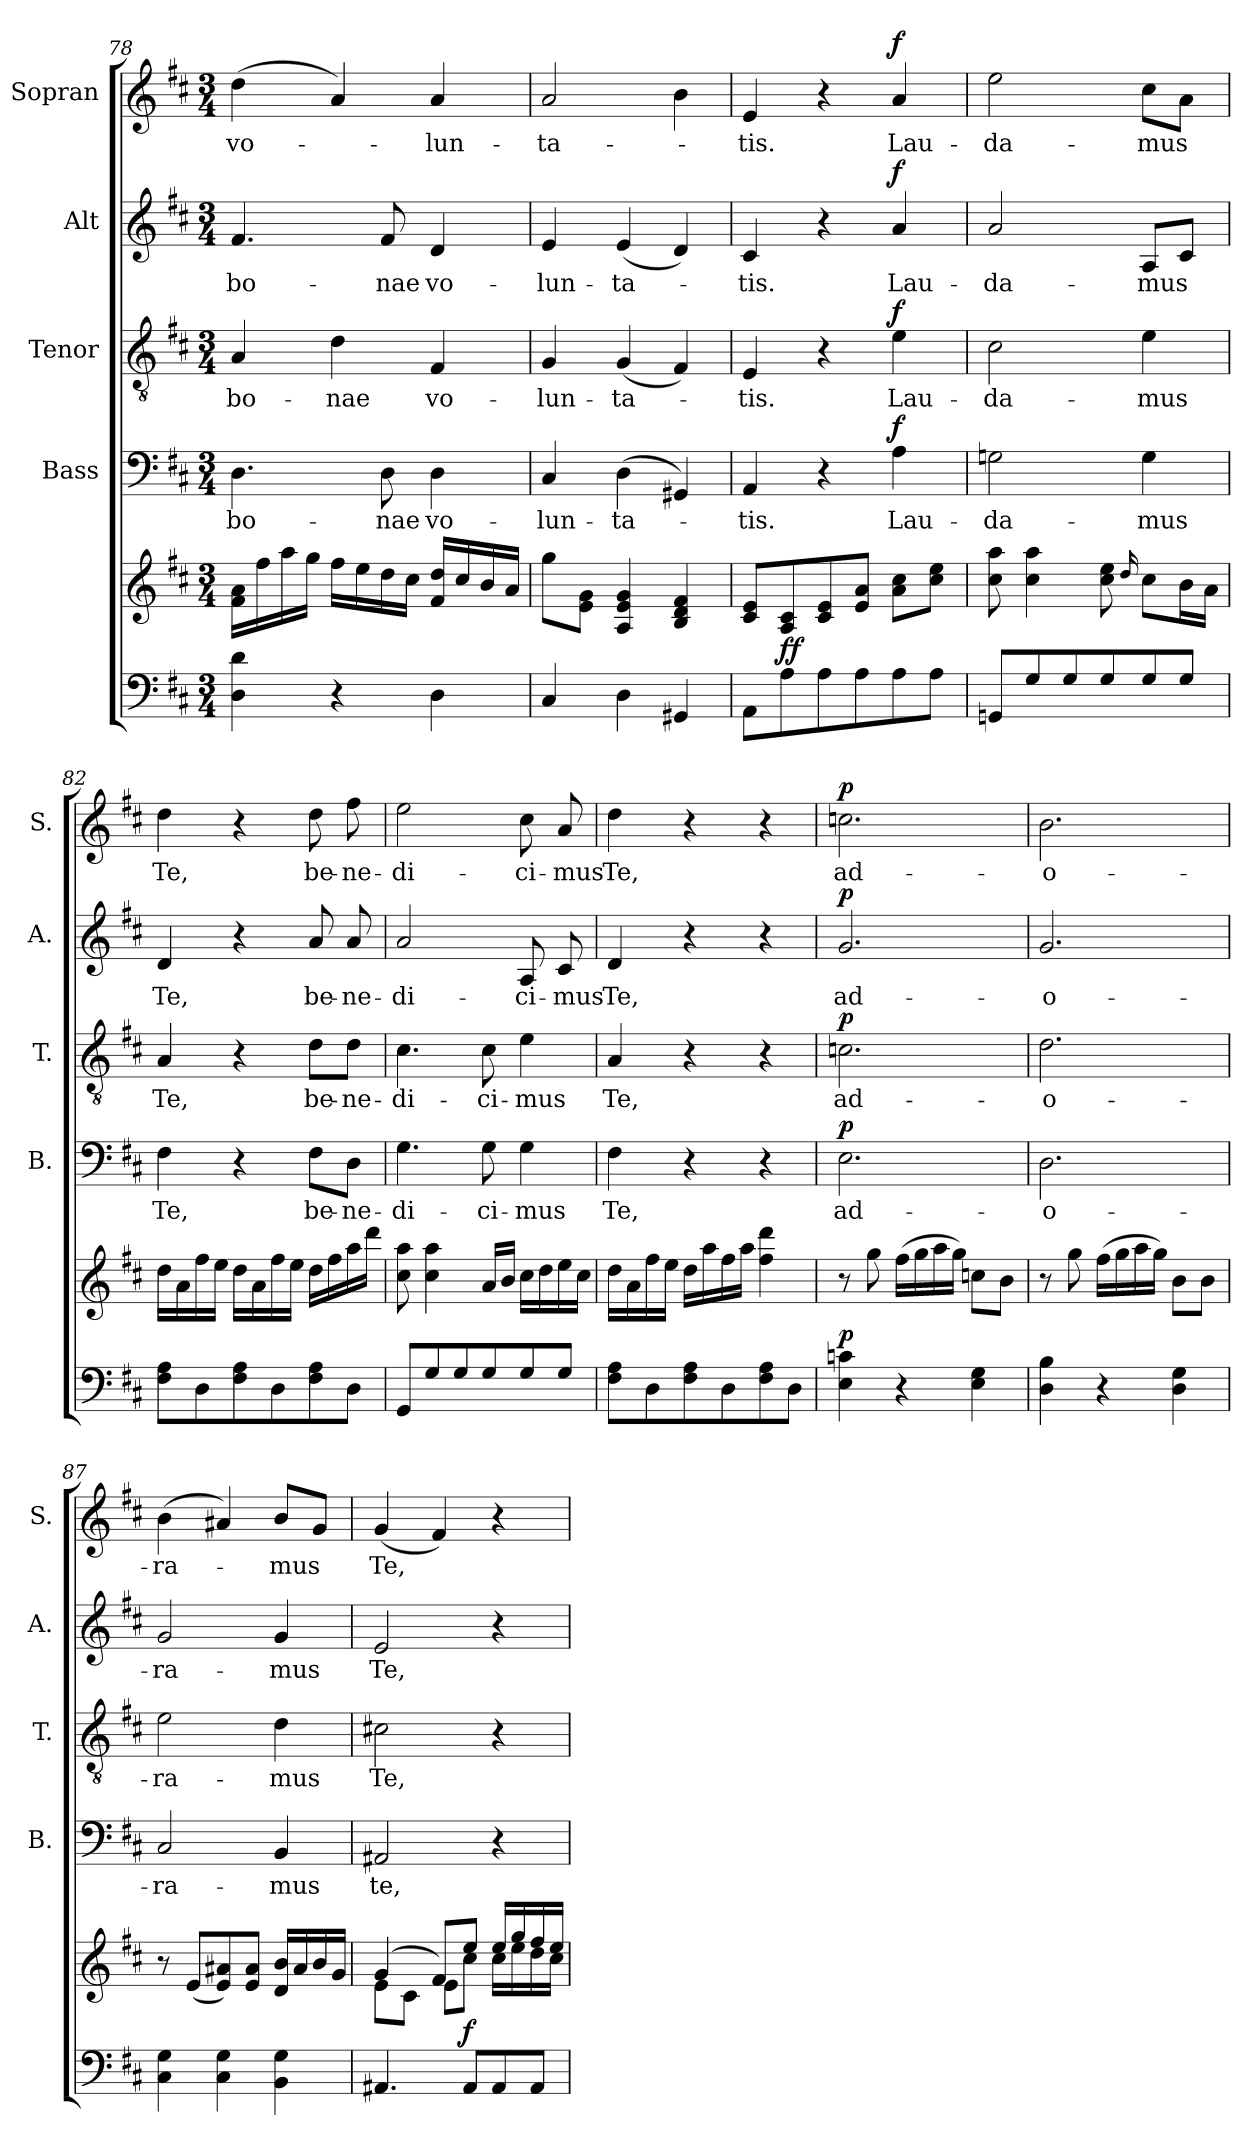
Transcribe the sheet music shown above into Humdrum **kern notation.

**kern	**kern	**dynam	**kern	**text	**dynam	**kern	**text	**dynam	**kern	**text	**dynam	**kern	**text	**dynam
*part5	*part5	*part5	*part4	*part4	*part4	*part3	*part3	*part3	*part2	*part2	*part2	*part1	*part1	*part1
*staff6	*staff5	*staff5/6	*staff4	*staff4	*staff4	*staff3	*staff3	*staff3	*staff2	*staff2	*staff2	*staff1	*staff1	*staff1
*	*	*	*I"Bass	*	*	*I"Tenor	*	*	*I"Alt	*	*	*I"Sopran	*	*
*	*	*	*I'B.	*	*	*I'T.	*	*	*I'A.	*	*	*I'S.	*	*
*clefF4	*clefG2	*	*clefF4	*	*	*clefGv2	*	*	*clefG2	*	*	*clefG2	*	*
*k[f#c#]	*k[f#c#]	*	*k[f#c#]	*	*	*k[f#c#]	*	*	*k[f#c#]	*	*	*k[f#c#]	*	*
*D:	*D:	*	*D:	*	*	*D:	*	*	*D:	*	*	*D:	*	*
*M3/4	*M3/4	*	*M3/4	*	*	*M3/4	*	*	*M3/4	*	*	*M3/4	*	*
=78	=78	=78	=78	=78	=78	=78	=78	=78	=78	=78	=78	=78	=78	=78
!	!	!	!	!LO:LY:b	!	!	!LO:LY:b	!	!	!LO:LY:b	!	!	!LO:LY:b	!
4D\ 4d\	16f#\ 16a\LL	.	4.D\	bo-	.	4A/	bo-	.	4.f#/	bo-	.	(>4dd\	vo-	.
.	16ff#\	.	.	.	.	.	.	.	.	.	.	.	.	.
.	16aa\	.	.	.	.	.	.	.	.	.	.	.	.	.
.	16gg\JJ	.	.	.	.	.	.	.	.	.	.	.	.	.
!	!	!	!	!	!	!	!LO:LY:b	!	!	!	!	!	!	!
4r	16ff#\LL	.	.	.	.	4d\	-nae	.	.	.	.	4a/)	.	.
.	16ee\	.	.	.	.	.	.	.	.	.	.	.	.	.
!	!	!	!	!LO:LY:b	!	!	!	!	!	!LO:LY:b	!	!	!	!
.	16dd\	.	8D\	-nae	.	.	.	.	8f#/	-nae	.	.	.	.
.	16cc#\JJ	.	.	.	.	.	.	.	.	.	.	.	.	.
!	!	!	!	!LO:LY:b	!	!	!LO:LY:b	!	!	!LO:LY:b	!	!	!LO:LY:b	!
4D\	16f#/ 16dd/LL	.	4D\	vo-	.	4F#/	vo-	.	4d/	vo-	.	4a/	-lun-	.
.	16cc#/	.	.	.	.	.	.	.	.	.	.	.	.	.
.	16b/	.	.	.	.	.	.	.	.	.	.	.	.	.
.	16a/JJ	.	.	.	.	.	.	.	.	.	.	.	.	.
=79	=79	=79	=79	=79	=79	=79	=79	=79	=79	=79	=79	=79	=79	=79
!	!	!	!	!LO:LY:b	!	!	!LO:LY:b	!	!	!LO:LY:b	!	!	!LO:LY:b	!
4C#/	8gg\L	.	4C#/	-lun-	.	4G/	-lun-	.	4e/	-lun-	.	2a/	-ta-	.
.	8e\ 8g\J	.	.	.	.	.	.	.	.	.	.	.	.	.
!	!	!	!	!LO:LY:b	!	!	!LO:LY:b	!	!	!LO:LY:b	!	!	!	!
4D\	4A/ 4e/ 4g/	.	(>4D\	-ta-	.	(<4G/	-ta-	.	(<4e/	-ta-	.	.	.	.
4GG#X/	4B/ 4d/ 4f#/	.	4GG#X/)	.	.	4F#/)	.	.	4d/)	.	.	4b\	.	.
=80	=80	=80	=80	=80	=80	=80	=80	=80	=80	=80	=80	=80	=80	=80
!	!	!	!	!LO:LY:b	!	!	!LO:LY:b	!	!	!LO:LY:b	!	!	!LO:LY:b	!
8AA\L	8c#/ 8e/L	.	4AA/	-tis.	.	4E/	-tis.	.	4c#/	-tis.	.	4e/	-tis.	.
!	!	!LO:DY:a=2	!	!	!	!	!	!	!	!	!	!	!	!
!	!	!LO:DY:n=1:b	!	!	!	!	!	!	!	!	!	!	!	!
8A\	8A/ 8c#/	f f	.	.	.	.	.	.	.	.	.	.	.	.
8A\	8c#/ 8e/	.	4r	.	.	4r	.	.	4r	.	.	4r	.	.
8A\	8e/ 8a/J	.	.	.	.	.	.	.	.	.	.	.	.	.
!	!	!	!	!LO:LY:b	!LO:DY:a	!	!LO:LY:b	!LO:DY:a	!	!LO:LY:b	!LO:DY:a	!	!LO:LY:b	!LO:DY:a
8A\	8a\ 8cc#\L	.	4A\	Lau-	f	4e\	Lau-	f	4a/	Lau-	f	4a/	Lau-	f
8A\J	8cc#\ 8ee\J	.	.	.	.	.	.	.	.	.	.	.	.	.
=81	=81	=81	=81	=81	=81	=81	=81	=81	=81	=81	=81	=81	=81	=81
!	!	!	!	!LO:LY:b	!	!	!LO:LY:b	!	!	!LO:LY:b	!	!	!LO:LY:b	!
8GGn/L	8cc#\ 8aa\	.	2Gn\	-da-	.	2c#\	-da-	.	2a/	-da-	.	2ee\	-da-	.
8G/	4cc#\ 4aa\	.	.	.	.	.	.	.	.	.	.	.	.	.
8G/	.	.	.	.	.	.	.	.	.	.	.	.	.	.
8G/	8cc#\ 8ee\	.	.	.	.	.	.	.	.	.	.	.	.	.
.	16qqdd/	.	.	.	.	.	.	.	.	.	.	.	.	.
!	!	!	!	!LO:LY:b	!	!	!LO:LY:b	!	!	!LO:LY:b	!	!	!LO:LY:b	!
8G/	8cc#\L	.	4G\	-mus	.	4e\	-mus	.	8A/L	-mus	.	8cc#\L	-mus	.
8G/J	16b\L	.	.	.	.	.	.	.	8c#/J	.	.	8a\J	.	.
.	16a\JJ	.	.	.	.	.	.	.	.	.	.	.	.	.
!!LO:LB:g=z
=82	=82	=82	=82	=82	=82	=82	=82	=82	=82	=82	=82	=82	=82	=82
!	!	!	!	!LO:LY:b	!	!	!LO:LY:b	!	!	!LO:LY:b	!	!	!LO:LY:b	!
8F#\ 8A\L	16dd\LL	.	4F#\	Te,	.	4A/	Te,	.	4d/	Te,	.	4dd\	Te,	.
.	16a\	.	.	.	.	.	.	.	.	.	.	.	.	.
8D\	16ff#\	.	.	.	.	.	.	.	.	.	.	.	.	.
.	16ee\JJ	.	.	.	.	.	.	.	.	.	.	.	.	.
8F#\ 8A\	16dd\LL	.	4r	.	.	4r	.	.	4r	.	.	4r	.	.
.	16a\	.	.	.	.	.	.	.	.	.	.	.	.	.
8D\	16ff#\	.	.	.	.	.	.	.	.	.	.	.	.	.
.	16ee\JJ	.	.	.	.	.	.	.	.	.	.	.	.	.
!	!	!	!	!LO:LY:b	!	!	!LO:LY:b	!	!	!LO:LY:b	!	!	!LO:LY:b	!
8F#\ 8A\	16dd\LL	.	8F#\L	be-	.	8d\L	be-	.	8a/	be-	.	8dd\	be-	.
.	16ff#\	.	.	.	.	.	.	.	.	.	.	.	.	.
!	!	!	!	!LO:LY:b	!	!	!LO:LY:b	!	!	!LO:LY:b	!	!	!LO:LY:b	!
8D\J	16aa\	.	8D\J	-ne-	.	8d\J	-ne-	.	8a/	-ne-	.	8ff#\	-ne-	.
.	16ddd\JJ	.	.	.	.	.	.	.	.	.	.	.	.	.
=83	=83	=83	=83	=83	=83	=83	=83	=83	=83	=83	=83	=83	=83	=83
!	!	!	!	!LO:LY:b	!	!	!LO:LY:b	!	!	!LO:LY:b	!	!	!LO:LY:b	!
8GG/L	8cc#\ 8aa\	.	4.G\	-di-	.	4.c#\	-di-	.	2a/	-di-	.	2ee\	-di-	.
8G/	4cc#\ 4aa\	.	.	.	.	.	.	.	.	.	.	.	.	.
8G/	.	.	.	.	.	.	.	.	.	.	.	.	.	.
!	!	!	!	!LO:LY:b	!	!	!LO:LY:b	!	!	!	!	!	!	!
8G/	16a/LL	.	8G\	-ci-	.	8c#\	-ci-	.	.	.	.	.	.	.
.	16b/JJ	.	.	.	.	.	.	.	.	.	.	.	.	.
!	!	!	!	!LO:LY:b	!	!	!LO:LY:b	!	!	!LO:LY:b	!	!	!LO:LY:b	!
8G/	16cc#\LL	.	4G\	-mus	.	4e\	-mus	.	8A/	-ci-	.	8cc#\	-ci-	.
.	16dd\	.	.	.	.	.	.	.	.	.	.	.	.	.
!	!	!	!	!	!	!	!	!	!	!LO:LY:b	!	!	!LO:LY:b	!
8G/J	16ee\	.	.	.	.	.	.	.	8c#/	-mus	.	8a/	-mus	.
.	16cc#\JJ	.	.	.	.	.	.	.	.	.	.	.	.	.
=84	=84	=84	=84	=84	=84	=84	=84	=84	=84	=84	=84	=84	=84	=84
!	!	!	!	!LO:LY:b	!	!	!LO:LY:b	!	!	!LO:LY:b	!	!	!LO:LY:b	!
8F#\ 8A\L	16dd\LL	.	4F#\	Te,	.	4A/	Te,	.	4d/	Te,	.	4dd\	Te,	.
.	16a\	.	.	.	.	.	.	.	.	.	.	.	.	.
8D\	16ff#\	.	.	.	.	.	.	.	.	.	.	.	.	.
.	16ee\JJ	.	.	.	.	.	.	.	.	.	.	.	.	.
8F#\ 8A\	16dd\LL	.	4r	.	.	4r	.	.	4r	.	.	4r	.	.
.	16aa\	.	.	.	.	.	.	.	.	.	.	.	.	.
8D\	16ff#\	.	.	.	.	.	.	.	.	.	.	.	.	.
.	16aa\JJ	.	.	.	.	.	.	.	.	.	.	.	.	.
8F#\ 8A\	4ff#\ 4ddd\	.	4r	.	.	4r	.	.	4r	.	.	4r	.	.
8D\J	.	.	.	.	.	.	.	.	.	.	.	.	.	.
=85	=85	=85	=85	=85	=85	=85	=85	=85	=85	=85	=85	=85	=85	=85
!	!	!LO:DY:a=2	!	!LO:LY:b	!LO:DY:a	!	!LO:LY:b	!LO:DY:a	!	!LO:LY:b	!LO:DY:a	!	!LO:LY:b	!LO:DY:a
4E\ 4cn\	8r	p	2.E\	ad-	p	2.cn\	ad-	p	2.g/	ad-	p	2.ccn\	ad-	p
.	8gg\	.	.	.	.	.	.	.	.	.	.	.	.	.
4r	(>16ff#\LL	.	.	.	.	.	.	.	.	.	.	.	.	.
.	16gg\	.	.	.	.	.	.	.	.	.	.	.	.	.
.	16aa\	.	.	.	.	.	.	.	.	.	.	.	.	.
.	16gg\JJ)	.	.	.	.	.	.	.	.	.	.	.	.	.
4E\ 4G\	8ccn\L	.	.	.	.	.	.	.	.	.	.	.	.	.
.	8b\J	.	.	.	.	.	.	.	.	.	.	.	.	.
=86	=86	=86	=86	=86	=86	=86	=86	=86	=86	=86	=86	=86	=86	=86
!	!	!	!	!LO:LY:b	!	!	!LO:LY:b	!	!	!LO:LY:b	!	!	!LO:LY:b	!
4D\ 4B\	8r	.	2.D\	-o-	.	2.d\	-o-	.	2.g/	-o-	.	2.b\	-o-	.
.	8gg\	.	.	.	.	.	.	.	.	.	.	.	.	.
4r	(>16ff#\LL	.	.	.	.	.	.	.	.	.	.	.	.	.
.	16gg\	.	.	.	.	.	.	.	.	.	.	.	.	.
.	16aa\	.	.	.	.	.	.	.	.	.	.	.	.	.
.	16gg\JJ)	.	.	.	.	.	.	.	.	.	.	.	.	.
4D\ 4G\	8b\L	.	.	.	.	.	.	.	.	.	.	.	.	.
.	8b\J	.	.	.	.	.	.	.	.	.	.	.	.	.
!!LO:PB:g=z
=87	=87	=87	=87	=87	=87	=87	=87	=87	=87	=87	=87	=87	=87	=87
!	!	!	!	!LO:LY:b	!	!	!LO:LY:b	!	!	!LO:LY:b	!	!	!LO:LY:b	!
4C#\ 4G\	8r	.	2C#/	-ra-	.	2e\	-ra-	.	2g/	-ra-	.	(>4b\	-ra-	.
.	(<8e/L	.	.	.	.	.	.	.	.	.	.	.	.	.
4C#\ 4G\	8e/ 8a#X/)	.	.	.	.	.	.	.	.	.	.	4a#X/)	.	.
.	8e/ 8a#/J	.	.	.	.	.	.	.	.	.	.	.	.	.
!	!	!	!	!LO:LY:b	!	!	!LO:LY:b	!	!	!LO:LY:b	!	!	!LO:LY:b	!
4BB\ 4G\	16d/ 16b/LL	.	4BB/	-mus	.	4d\	-mus	.	4g/	-mus	.	8b/L	-mus	.
.	16a#/	.	.	.	.	.	.	.	.	.	.	.	.	.
.	16b/	.	.	.	.	.	.	.	.	.	.	8g/J	.	.
.	16g/JJ	.	.	.	.	.	.	.	.	.	.	.	.	.
=88	=88	=88	=88	=88	=88	=88	=88	=88	=88	=88	=88	=88	=88	=88
*	*^	*	*	*	*	*	*	*	*	*	*	*	*	*
!	!	!	!	!	!LO:LY:b	!	!	!LO:LY:b	!	!	!LO:LY:b	!	!	!LO:LY:b	!
4.AA#X/	(4g/	8e\L	.	2AA#X/	te,	.	2c#X\	Te,	.	2e/	Te,	.	(<4g/	Te,	.
.	.	8c#\J	.	.	.	.	.	.	.	.	.	.	.	.	.
.	8f#/L)	8e\L	.	.	.	.	.	.	.	.	.	.	4f#/)	.	.
!	!	!	!LO:DY:a=2	!	!	!	!	!	!	!	!	!	!	!	!
8AA#/L	8ee/J	8cc#\J	f	.	.	.	.	.	.	.	.	.	.	.	.
8AA#/	16ee/LL	16cc#\LL	.	4r	.	.	4r	.	.	4r	.	.	4r	.	.
.	16gg/	16ee\	.	.	.	.	.	.	.	.	.	.	.	.	.
8AA#/J	16ff#/	16dd\	.	.	.	.	.	.	.	.	.	.	.	.	.
.	16ee/JJ	16cc#\JJ	.	.	.	.	.	.	.	.	.	.	.	.	.
*	*v	*v	*	*	*	*	*	*	*	*	*	*	*	*	*
=	=	=	=	=	=	=	=	=	=	=	=	=	=	=
*-	*-	*-	*-	*-	*-	*-	*-	*-	*-	*-	*-	*-	*-	*-
